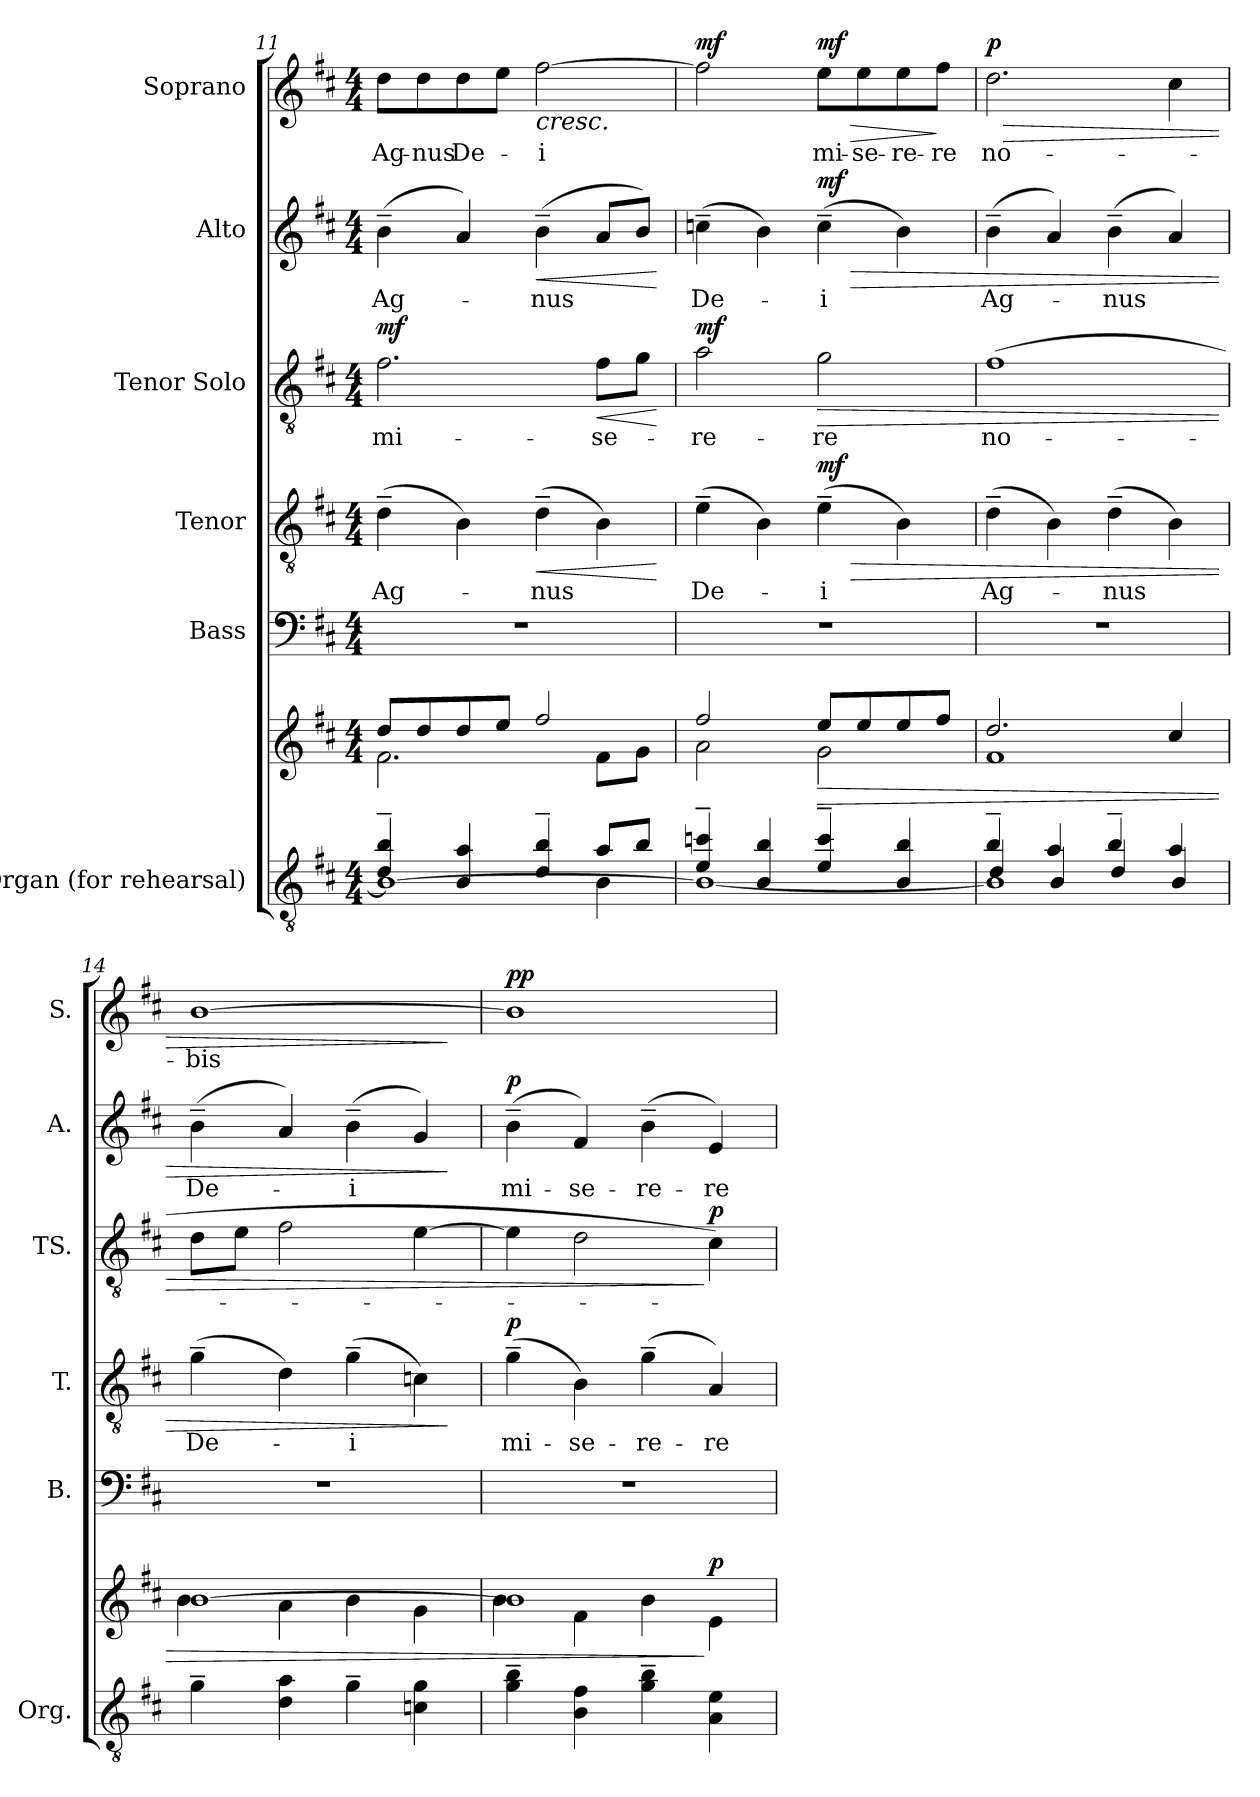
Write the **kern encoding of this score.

**kern	**kern	**dynam	**kern	**kern	**text	**dynam	**kern	**text	**dynam	**kern	**text	**dynam	**kern	**text	**dynam
*part6	*part6	*part6	*part5	*part4	*part4	*part4	*part3	*part3	*part3	*part2	*part2	*part2	*part1	*part1	*part1
*staff7	*staff6	*staff6/7	*staff5	*staff4	*staff4	*staff4	*staff3	*staff3	*staff3	*staff2	*staff2	*staff2	*staff1	*staff1	*staff1
*I"Organ  (for  rehearsal)	*	*	*I"Bass	*I"Tenor	*	*	*I"Tenor Solo	*	*	*I"Alto	*	*	*I"Soprano	*	*
*I'Org.	*	*	*I'B.	*I'T.	*	*	*I'TS.	*	*	*I'A.	*	*	*I'S.	*	*
!!LO:PB:g=z
*clefGv2	*clefG2	*	*clefF4	*clefGv2	*	*	*clefGv2	*	*	*clefG2	*	*	*clefG2	*	*
*k[f#c#]	*k[f#c#]	*	*k[f#c#]	*k[f#c#]	*	*	*k[f#c#]	*	*	*k[f#c#]	*	*	*k[f#c#]	*	*
*M4/4	*M4/4	*	*M4/4	*M4/4	*	*	*M4/4	*	*	*M4/4	*	*	*M4/4	*	*
=11	=11	=11	=11	=11	=11	=11	=11	=11	=11	=11	=11	=11	=11	=11	=11
*^	*^	*	*	*	*	*	*	*	*	*	*	*	*	*	*
*	*^	*	*	*	*	*	*	*	*	*	*	*	*	*	*	*	*
!	!	!	!	!	!	!	!	!LO:LY:b	!	!	!LO:LY:b	!LO:DY:a	!	!LO:LY:b	!	!	!LO:LY:b	!
4d/~ 4b/~	2.ryy	1B_	8dd/L	2.f#\	.	1r	(>4d~\	Ag-	.	2.f#\	mi-	mf	(>4b~\	Ag-	.	8dd\L	Ag-	.
!	!	!	!	!	!	!	!	!	!	!	!	!	!	!	!	!	!LO:LY:b	!
.	.	.	8dd/	.	.	.	.	.	.	.	.	.	.	.	.	8dd\	-nus	.
!	!	!	!	!	!	!	!	!	!	!	!	!	!	!	!	!	!LO:LY:b	!
4B/ 4a/	.	.	8dd/	.	.	.	4B\)	.	.	.	.	.	4a/)	.	.	8dd\	De-	.
.	.	.	8ee/J	.	.	.	.	.	.	.	.	.	.	.	.	8ee\J	.	.
!	!	!	!	!	!	!	!	!LO:LY:b	!LO:HP:b	!	!	!	!	!LO:LY:b	!LO:HP:b	!	!LO:LY:b	!LO:HP:b
4d/~ 4b/~	.	.	2ff#/	.	.	.	(>4d~\	-nus	<	.	.	.	(>4b~\	-nus	<	[2ff#\	-i	<
!	!	!	!	!	!	!	!	!	!	!	!LO:LY:b	!LO:HP:b	!	!	!	!	!	!
8a/L	4B\	.	.	8f#\L	.	.	4B\)	.	.	8f#\L	-se-	<	8a/L	.	.	.	.	.
8b/J	.	.	.	8g\J	.	.	.	.	.	8g\J	.	.	8b/J)	.	.	.	.	.
*v	*v	*v	*	*	*	*	*	*	*	*	*	*	*	*	*	*	*	*
*	*v	*v	*	*	*	*	*	*	*	*	*	*	*	*	*	*
.	.	.	.	.	.	[	.	.	[	.	.	[	.	.	.
=12	=12	=12	=12	=12	=12	=12	=12	=12	=12	=12	=12	=12	=12	=12	=12
*^	*^	*	*	*	*	*	*	*	*	*	*	*	*	*	*
!	!	!	!	!	!	!	!LO:LY:b	!	!	!LO:LY:b	!LO:DY:a	!	!LO:LY:b	!	!	!	!LO:DY:b
4e/~ 4ccn/~	1B_	2ff#/	2a\	.	1r	(>4e~\	De-	.	2a\	-re-	mf	(>4ccn~\	De-	.	2ff#\]	.	mf
4B/ 4b/	.	.	.	.	.	4B\)	.	.	.	.	.	4b\)	.	.	.	.	.
!	!	!	!	!LO:HP:b	!	!	!LO:LY:b	!LO:HP:b	!	!LO:LY:b	!LO:HP:b	!	!LO:LY:b	!LO:HP:b	!	!LO:LY:b	!LO:HP:n=1:b
!	!	!	!	!	!	!	!	!LO:DY:n=1:a	!	!	!	!	!	!LO:DY:n=1:a	!	!	!LO:DY:n=1:a
4e/~ 4cc/~	.	8ee/L	2g\	>	.	(>4e~\	-i	> mf	2g\	-re	>	(>4cc~\	-i	> mf	8ee\L	mi-	[ > mf
!	!	!	!	!	!	!	!	!	!	!	!	!	!	!	!	!LO:LY:b	!
.	.	8ee/	.	.	.	.	.	.	.	.	.	.	.	.	8ee\	-se-	.
!	!	!	!	!	!	!	!	!	!	!	!	!	!	!	!	!LO:LY:b	!
4B/ 4b/	.	8ee/	.	.	.	4B\)	.	.	.	.	.	4b\)	.	.	8ee\	-re-	.
!	!	!	!	!	!	!	!	!	!	!	!	!	!	!	!	!LO:LY:b	!
.	.	8ff#/J	.	.	.	.	.	.	.	.	.	.	.	.	8ff#\J	-re	]
=13	=13	=13	=13	=13	=13	=13	=13	=13	=13	=13	=13	=13	=13	=13	=13	=13	=13
*	*^	*	*	*	*	*	*	*	*	*	*	*	*	*	*	*	*
!	!	!	!	!	!	!	!	!LO:LY:b	!	!	!LO:LY:b	!	!	!LO:LY:b	!	!	!LO:LY:b	!LO:HP:b
!	!	!	!	!	!	!	!	!	!	!	!	!	!	!	!	!	!	!LO:DY:n=1:a
4b~/	4d/	1B]	2.dd/	1f#	.	1r	(>4d~\	Ag-	.	(>1f#	no-	.	(>4b~\	Ag-	.	2.dd\	no-	> p
4a/	4B/	.	.	.	.	.	4B\)	.	.	.	.	.	4a/)	.	.	.	.	.
!	!	!	!	!	!	!	!	!LO:LY:b	!	!	!	!	!	!LO:LY:b	!	!	!	!
4b~/	4d/	.	.	.	.	.	(>4d~\	-nus	.	.	.	.	(>4b~\	-nus	.	.	.	.
4a/	4B/	.	4cc#/	.	.	.	4B\)	.	.	.	.	.	4a/)	.	.	4cc#\	.	.
*	*v	*v	*	*	*	*	*	*	*	*	*	*	*	*	*	*	*	*
=14	=14	=14	=14	=14	=14	=14	=14	=14	=14	=14	=14	=14	=14	=14	=14	=14	=14
!	!	!	!	!	!	!	!LO:LY:b	!	!	!	!	!	!LO:LY:b	!	!	!LO:LY:b	!
*v	*v	*	*	*	*	*	*	*	*	*	*	*	*	*	*	*	*
4g~\	[1b	4b\	.	1r	(>4g~\	De-	.	8d\L	.	.	(>4b~\	De-	.	[1b	-bis	.
.	.	.	.	.	.	.	.	8e\J	.	.	.	.	.	.	.	.
4d\ 4a\	.	4a\	.	.	4d\)	.	.	2f#\	.	.	4a/)	.	.	.	.	.
!	!	!	!	!	!	!LO:LY:b	!	!	!	!	!	!LO:LY:b	!	!	!	!
4g~\	.	4b\	.	.	(>4g~\	-i	.	.	.	.	(>4b~\	-i	.	.	.	.
4cn\ 4g\	.	4g\	.	.	4cn\)	.	.	[4e\	.	.	4g/)	.	.	.	.	.
*	*v	*v	*	*	*	*	*	*	*	*	*	*	*	*	*	*
.	.	.	.	.	.	]	.	.	.	.	.	]	.	.	]
!!LO:PB:g=z
=15	=15	=15	=15	=15	=15	=15	=15	=15	=15	=15	=15	=15	=15	=15	=15
*	*^	*	*	*	*	*	*	*	*	*	*	*	*	*	*
!	!	!	!	!	!	!LO:LY:b	!LO:DY:a	!	!	!	!	!LO:LY:b	!LO:DY:a	!	!	!LO:DY:a
4g\~ 4b\~	1b]	4b\	.	1r	(>4g~\	mi-	p	4e\]	.	.	(>4b~\	mi-	p	1b]	.	pp
!	!	!	!	!	!	!LO:LY:b	!	!	!	!	!	!LO:LY:b	!	!	!	!
4B\ 4f#\	.	4f#\	.	.	4B\)	-se-	.	2d\	.	.	4f#/)	-se-	.	.	.	.
!	!	!	!	!	!	!LO:LY:b	!	!	!	!	!	!LO:LY:b	!	!	!	!
4g\~ 4b\~	.	4b\	.	.	(>4g~\	-re-	.	.	.	.	(>4b~\	-re-	.	.	.	.
!	!	!	!LO:DY:n=1:a	!	!	!LO:LY:b	!	!	!	!LO:DY:n=1:a	!	!LO:LY:b	!	!	!	!
4A\ 4e\	.	4e\	] p	.	4A/)	-re	.	4c#\)	.	] p	4e/)	-re	.	.	.	.
*	*v	*v	*	*	*	*	*	*	*	*	*	*	*	*	*	*
=	=	=	=	=	=	=	=	=	=	=	=	=	=	=	=
*-	*-	*-	*-	*-	*-	*-	*-	*-	*-	*-	*-	*-	*-	*-	*-
